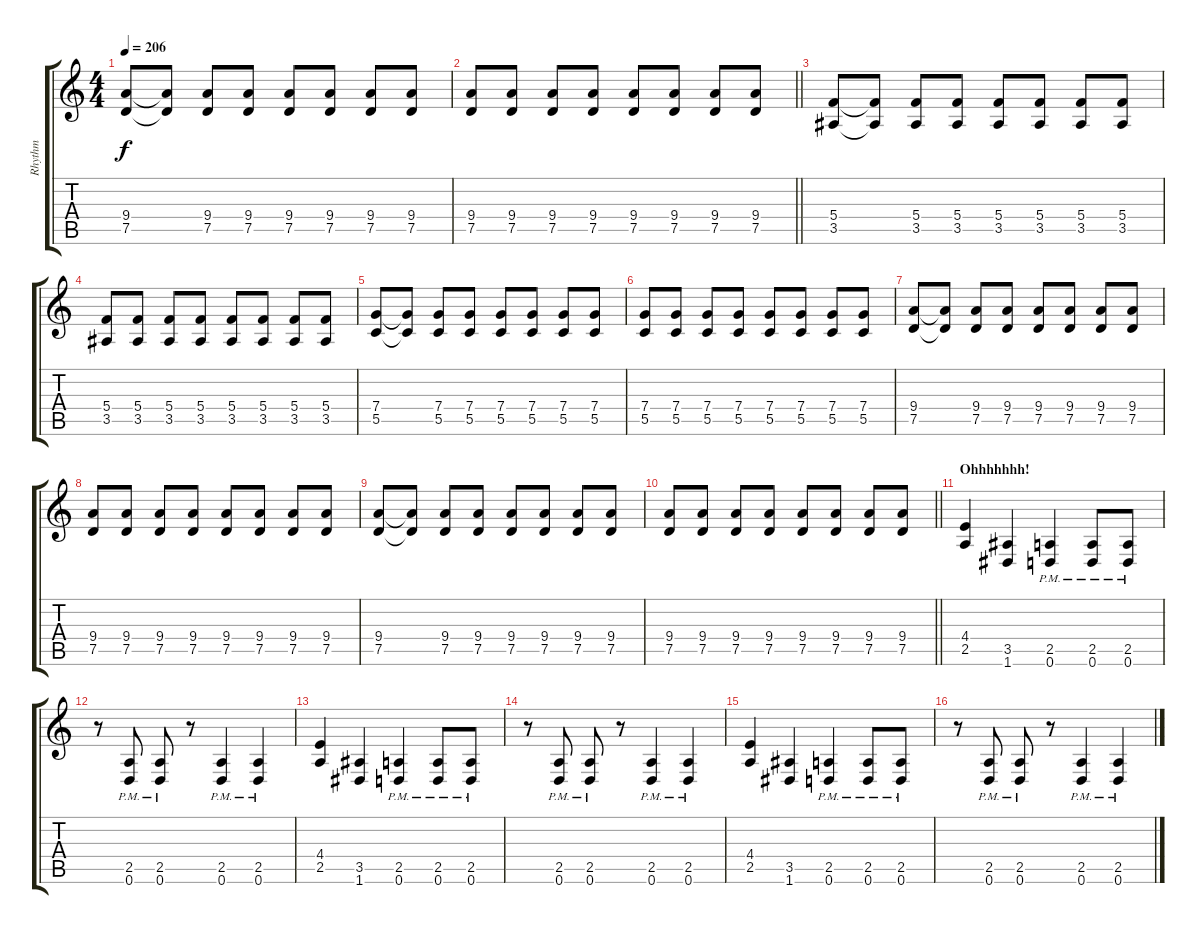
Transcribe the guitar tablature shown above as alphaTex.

\track ("Rhythm" "Rhythm") {instrument overdrivenguitar}
\staff {score tabs}
\tuning (D4 A3 F3 C3 G2 D2) {hide}
\ts (4 4)
\tempo 206
\clef g2
\ks c
(9.4 7.5).8{dy f} (9.4{t} 7.5{t}).8 (9.4 7.5).8 (9.4 7.5).8 (9.4 7.5).8 (9.4 7.5).8 (9.4 7.5).8 (9.4 7.5).8 |
\barLineRight lightlight
(9.4 7.5).8 (9.4 7.5).8 (9.4 7.5).8 (9.4 7.5).8 (9.4 7.5).8 (9.4 7.5).8 (9.4 7.5).8 (9.4 7.5).8 |
(5.4 3.5).8 (5.4{t} 3.5{t}).8 (5.4 3.5).8 (5.4 3.5).8 (5.4 3.5).8 (5.4 3.5).8 (5.4 3.5).8 (5.4 3.5).8 |
(5.4 3.5).8 (5.4 3.5).8 (5.4 3.5).8 (5.4 3.5).8 (5.4 3.5).8 (5.4 3.5).8 (5.4 3.5).8 (5.4 3.5).8 |
(7.4 5.5).8 (7.4{t} 5.5{t}).8 (7.4 5.5).8 (7.4 5.5).8 (7.4 5.5).8 (7.4 5.5).8 (7.4 5.5).8 (7.4 5.5).8 |
(7.4 5.5).8 (7.4 5.5).8 (7.4 5.5).8 (7.4 5.5).8 (7.4 5.5).8 (7.4 5.5).8 (7.4 5.5).8 (7.4 5.5).8 |
(9.4 7.5).8 (9.4{t} 7.5{t}).8 (9.4 7.5).8 (9.4 7.5).8 (9.4 7.5).8 (9.4 7.5).8 (9.4 7.5).8 (9.4 7.5).8 |
(9.4 7.5).8 (9.4 7.5).8 (9.4 7.5).8 (9.4 7.5).8 (9.4 7.5).8 (9.4 7.5).8 (9.4 7.5).8 (9.4 7.5).8 |
(9.4 7.5).8 (9.4{t} 7.5{t}).8 (9.4 7.5).8 (9.4 7.5).8 (9.4 7.5).8 (9.4 7.5).8 (9.4 7.5).8 (9.4 7.5).8 |
\barLineRight lightlight
(9.4 7.5).8 (9.4 7.5).8 (9.4 7.5).8 (9.4 7.5).8 (9.4 7.5).8 (9.4 7.5).8 (9.4 7.5).8 (9.4 7.5).8 |
\section ("" "Ohhhhhhh!")
(4.4 2.5).4 (3.5 1.6).4 (2.5{pm} 0.6).4 (2.5{pm} 0.6).8 (2.5{pm} 0.6).8 |
r.8 (2.5{pm} 0.6).8 (2.5{pm} 0.6).8 r.8 (2.5{pm} 0.6).4 (2.5{pm} 0.6).4 |
(4.4 2.5).4 (3.5 1.6).4 (2.5{pm} 0.6).4 (2.5{pm} 0.6).8 (2.5{pm} 0.6).8 |
r.8 (2.5{pm} 0.6).8 (2.5{pm} 0.6).8 r.8 (2.5{pm} 0.6).4 (2.5{pm} 0.6).4 |
(4.4 2.5).4 (3.5 1.6).4 (2.5{pm} 0.6).4 (2.5{pm} 0.6).8 (2.5{pm} 0.6).8 |
r.8 (2.5{pm} 0.6).8 (2.5{pm} 0.6).8 r.8 (2.5{pm} 0.6).4 (2.5{pm} 0.6).4
